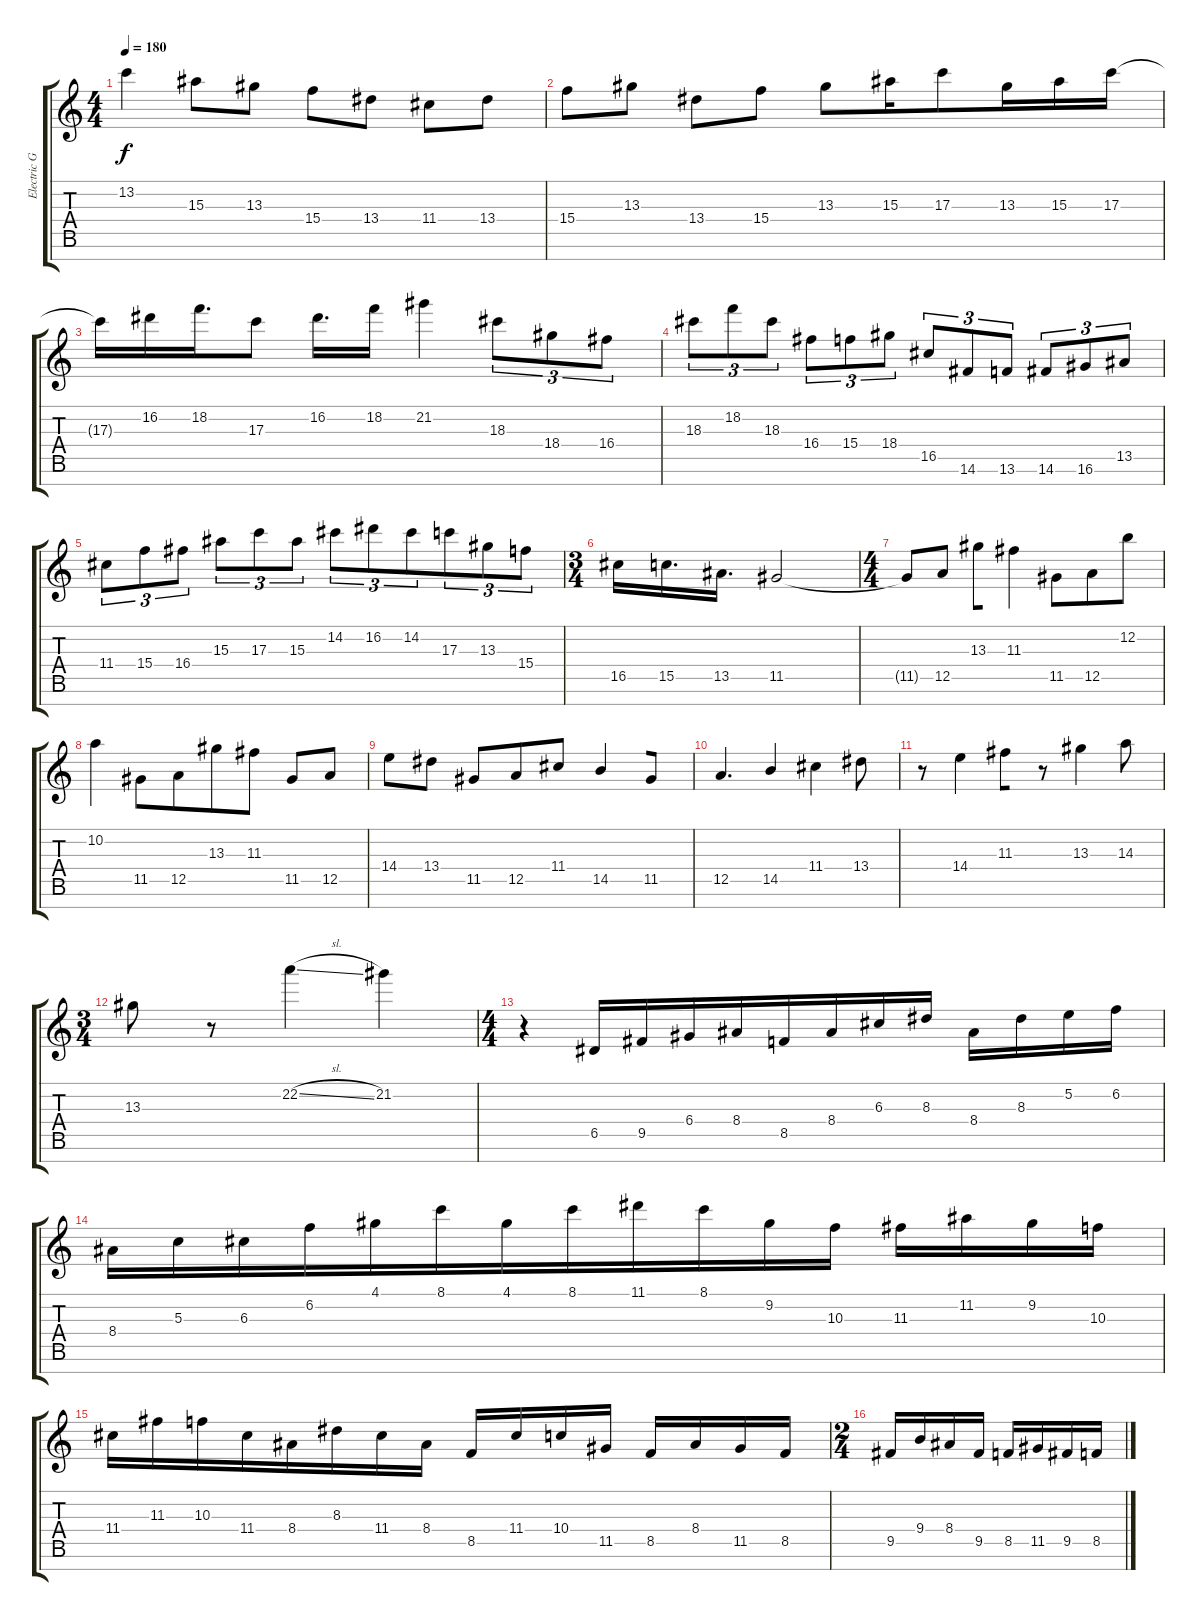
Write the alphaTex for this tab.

\track ("Electric Guitar Solo" "Electric G") {instrument acousticguitarsteel}
\staff {score tabs}
\tuning (E4 B3 G3 D3 A2 E2 B1) {hide}
\ts (4 4)
\tempo 180
\clef g2
\ks c
13.2.4{dy f} 15.3.8 13.3.8 15.4.8{beam merge} 13.4.8 11.4.8 13.4.8 |
15.4.8{beam merge} 13.3.8 13.4.8 15.4.8 13.3.8{beam merge} 15.3.16{beam merge} 17.3.8{beam merge} 13.3.16{beam merge} 15.3.16 17.3.16 |
17.3{t}.16{beam merge} 16.2.16 18.2.16{d beam merge} 17.3.8 16.2.16{d beam merge} 18.2.16{beam merge} 21.2.4 18.3.8{tu (3 2) beam merge} 18.4.8{tu (3 2) beam merge} 16.4.8{tu (3 2)} |
18.3.8{tu (3 2)} 18.2.8{tu (3 2)} 18.3.8{tu (3 2)} 16.4.8{tu (3 2)} 15.4.8{tu (3 2) beam merge} 18.4.8{tu (3 2)} 16.5.8{tu (3 2) beam merge} 14.6.8{tu (3 2) beam merge} 13.6.8{tu (3 2)} 14.6.8{tu (3 2) beam merge} 16.6.8{tu (3 2)} 13.5.8{tu (3 2)} |
11.4.8{tu (3 2) beam merge} 15.4.8{tu (3 2)} 16.4.8{tu (3 2)} 15.3.8{tu (3 2) beam merge} 17.3.8{tu (3 2)} 15.3.8{tu (3 2)} 14.2.8{tu (3 2)} 16.2.8{tu (3 2) beam merge} 14.2.8{tu (3 2) beam merge} 17.3.8{tu (3 2)} 13.3.8{tu (3 2) beam merge} 15.4.8{tu (3 2)} |
\ts (3 4)
16.5.16{beam merge} 15.5.16{d beam merge} 13.5.16{d} 11.5.2 |
\ts (4 4)
11.5{t}.8 12.5.8 13.3.8{beam merge} 11.3.4{beam merge} 11.5.8{beam merge} 12.5.8 12.2.8 |
10.2.4{beam merge} 11.5.8{beam merge} 12.5.8{beam merge} 13.3.8{beam merge} 11.3.8 11.5.8 12.5.8 |
14.4.8{beam merge} 13.4.8 11.5.8{beam merge} 12.5.8{beam merge} 11.4.8 14.5.4{beam merge} 11.5.8 |
12.5.4{d beam merge} 14.5.4 11.4.4 13.4.8 |
r.8 14.4.4{beam merge} 11.3.8{beam merge} r.8 13.3.4 14.3.8 |
\ts (3 4)
13.3.8 r.8 22.2{sl}.4 21.2.4 |
\ts (4 4)
r.4{beam merge} 6.5.16{beam merge} 9.5.16 6.4.16 8.4.16{beam merge} 8.5.16 8.4.16{beam merge} 6.3.16 8.3.16 8.4.16 8.3.16 5.2.16 6.2.16 |
8.4.16{beam merge} 5.3.16 6.3.16{beam merge} 6.2.16{beam merge} 4.1.16{beam merge} 8.1.16 4.1.16 8.1.16{beam merge} 11.1.16 8.1.16{beam merge} 9.2.16{beam merge} 10.3.16 11.3.16{beam merge} 11.2.16 9.2.16 10.3.16 |
11.4.16 11.3.16 10.3.16 11.4.16{beam merge} 8.4.16 8.3.16{beam merge} 11.4.16 8.4.16 8.5.16 11.4.16 10.4.16 11.5.16 8.5.16{beam merge} 8.4.16{beam merge} 11.5.16{beam merge} 8.5.16 |
\ts (2 4)
9.5.16{beam merge} 9.4.16 8.4.16{beam merge} 9.5.16 8.5.16{beam merge} 11.5.16{beam merge} 9.5.16{beam merge} 8.5.16
